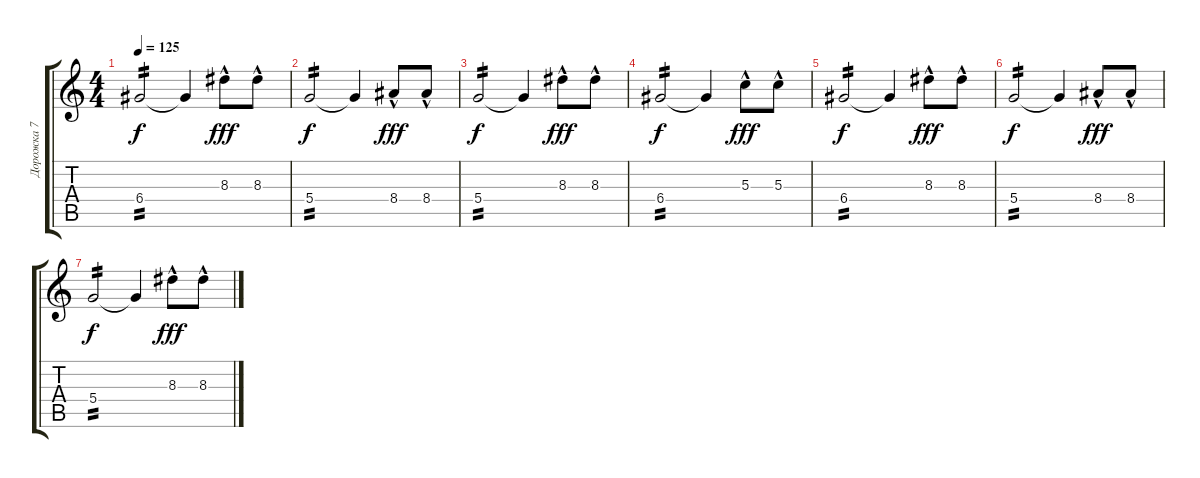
\track ("Дорожка 7" "Дорожка 7") {instrument electricguitarmuted}
\staff {score tabs}
\tuning (E4 B3 G3 D3 A2 E2) {hide}
\ts (4 4)
\tempo 125
\clef g2
\ks c
6.4.2{tp 2 dy f} 6.4{t}.4 8.3{hac}.8{dy fff} 8.3{hac}.8 |
5.4.2{tp 2 dy f} 5.4{t}.4 8.4{hac}.8{dy fff} 8.4{hac}.8 |
5.4.2{tp 2 dy f} 5.4{t}.4 8.3{hac}.8{dy fff} 8.3{hac}.8 |
6.4.2{tp 2 dy f} 6.4{t}.4 5.3{hac}.8{dy fff} 5.3{hac}.8 |
6.4.2{tp 2 dy f} 6.4{t}.4 8.3{hac}.8{dy fff} 8.3{hac}.8 |
5.4.2{tp 2 dy f} 5.4{t}.4 8.4{hac}.8{dy fff} 8.4{hac}.8 |
5.4.2{tp 2 dy f} 5.4{t}.4 8.3{hac}.8{dy fff} 8.3{hac}.8
